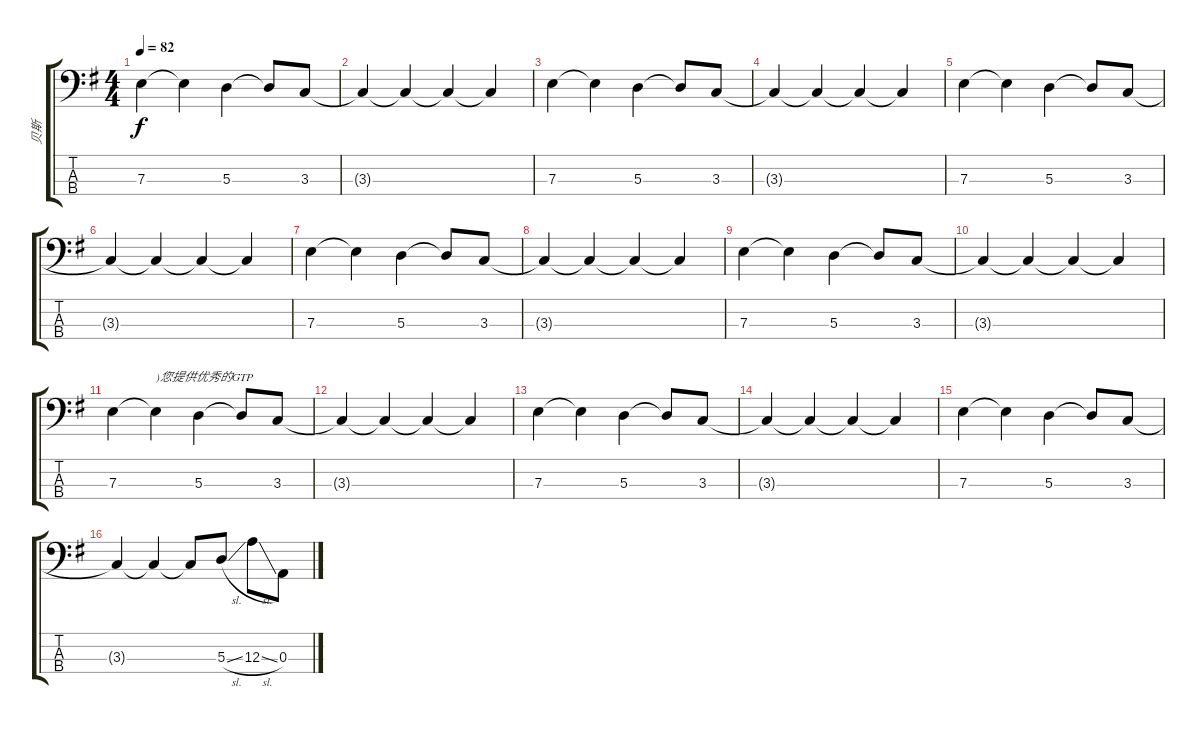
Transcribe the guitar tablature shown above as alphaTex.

\track ("贝斯" "贝斯") {instrument electricbassfinger}
\staff {score tabs}
\tuning (G2 D2 A1 E1) {hide}
\ts (4 4)
\tempo 82
\clef f4
\ks g
7.3.4{dy f} 7.3{t}.4 5.3.4 5.3{t}.8 3.3.8 |
3.3{t}.4 3.3{t}.4 3.3{t}.4 3.3{t}.4 |
7.3.4 7.3{t}.4 5.3.4 5.3{t}.8 3.3.8 |
3.3{t}.4 3.3{t}.4 3.3{t}.4 3.3{t}.4 |
7.3.4 7.3{t}.4 5.3.4 5.3{t}.8 3.3.8 |
3.3{t}.4 3.3{t}.4 3.3{t}.4 3.3{t}.4 |
7.3.4 7.3{t}.4 5.3.4 5.3{t}.8 3.3.8 |
3.3{t}.4 3.3{t}.4 3.3{t}.4 3.3{t}.4 |
7.3.4 7.3{t}.4 5.3.4 5.3{t}.8 3.3.8 |
3.3{t}.4 3.3{t}.4 3.3{t}.4 3.3{t}.4 |
7.3.4 7.3{t}.4{txt ")您提供优秀的GTP"} 5.3.4 5.3{t}.8 3.3.8 |
3.3{t}.4 3.3{t}.4 3.3{t}.4 3.3{t}.4 |
7.3.4 7.3{t}.4 5.3.4 5.3{t}.8 3.3.8 |
3.3{t}.4 3.3{t}.4 3.3{t}.4 3.3{t}.4 |
7.3.4 7.3{t}.4 5.3.4 5.3{t}.8 3.3.8 |
3.3{t}.4 3.3{t}.4 3.3{t}.8 5.3{sl}.8 12.3{sl}.8 0.3.8
